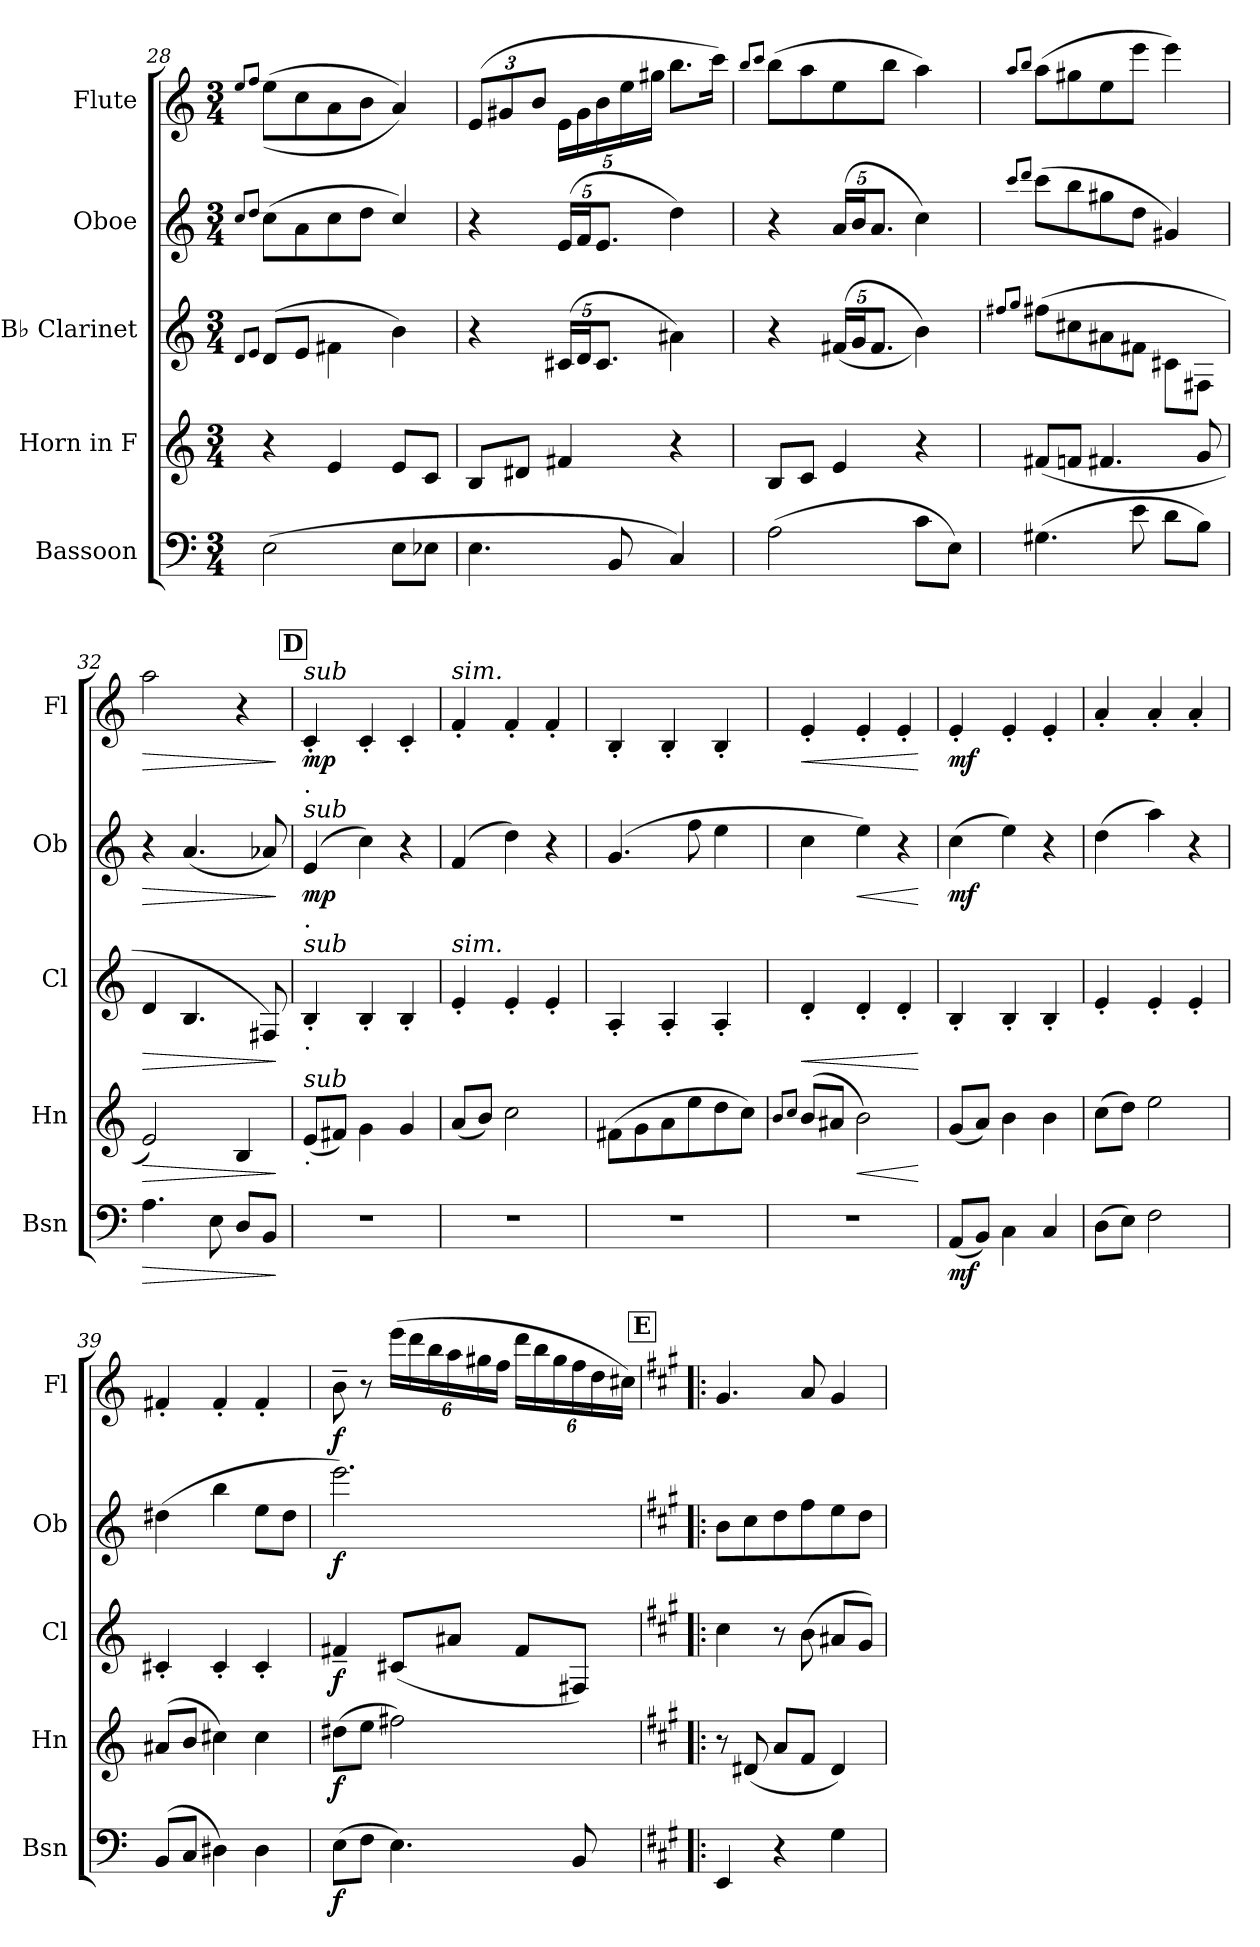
**kern	**dynam	**kern	**dynam	**kern	**dynam	**kern	**dynam	**kern	**dynam
*part5	*part5	*part4	*part4	*part3	*part3	*part2	*part2	*part1	*part1
*staff5	*staff5	*staff4	*staff4	*staff3	*staff3	*staff2	*staff2	*staff1	*staff1
*I"Bassoon	*	*I"Horn in F	*	*I"B♭ Clarinet	*	*I"Oboe	*	*I"Flute	*
*I'Bsn	*	*I'Hn	*	*I'Cl	*	*I'Ob	*	*I'Fl	*
!!LO:LB:g=z
*clefF4	*	*clefG2	*	*clefG2	*	*clefG2	*	*clefG2	*
*	*	*ITrd4c7	*	*ITrd1c2	*	*	*	*	*
*k[]	*	*k[b-]	*	*k[b-e-]	*	*k[]	*	*k[]	*
*M3/4	*	*M3/4	*	*M3/4	*	*M3/4	*	*M3/4	*
=28	=28	=28	=28	=28	=28	=28	=28	=28	=28
.	.	.	.	8qc/L	.	8qcc/L	.	8qee/L	.
.	.	.	.	8qd/J	.	8qdd/J	.	8qff/J	.
(2E\	.	4r	.	(8c/L	.	(8cc\L	.	((8ee\L	.
.	.	.	.	8d/J	.	8a\	.	8cc\	.
.	.	4A/	.	4en\	.	8cc\	.	8a\	.
.	.	.	.	.	.	8dd\J	.	8b\J	.
8E\L	.	8A/L	.	4a\)	.	4cc/)	.	4a/))	.
8E-X\J	.	8F/J	.	.	.	.	.	.	.
=29	=29	=29	=29	=29	=29	=29	=29	=29	=29
*	*	*	*	*	*	*	*	*Xbrackettup	*
4.E\	.	8E/L	.	4r	.	4r	.	(12e/L	.
.	.	.	.	.	.	.	.	12g#X/	.
.	.	8G#X/J	.	.	.	.	.	.	.
.	.	.	.	.	.	.	.	12b/J	.
*	*	*	*	*Xbrackettup	*	*Xbrackettup	*	*	*
.	.	4Bn/	.	(20Bn/LL	.	(20e/LL	.	20e\LL	.
.	.	.	.	20c/J	.	20f/J	.	20g#\	.
.	.	.	.	10.B/J	.	10.e/J	.	20b\	.
8BB/	.	.	.	.	.	.	.	.	.
.	.	.	.	.	.	.	.	20ee\	.
.	.	.	.	.	.	.	.	20gg#X\JJ	.
4C/)	.	4r	.	4g#X\)	.	4dd\)	.	8.bb\L	.
.	.	.	.	.	.	.	.	16ccc\Jk)	.
=30	=30	=30	=30	=30	=30	=30	=30	=30	=30
.	.	.	.	.	.	.	.	8qbb/L	.
.	.	.	.	.	.	.	.	8qccc/J	.
(2A\	.	8E/L	.	4r	.	4r	.	(8bb\L	.
.	.	8F/J	.	.	.	.	.	8aa\	.
.	.	4A/	.	((20en/LL	.	(20a/LL	.	8ee\	.
.	.	.	.	20f/J	.	20b/J	.	.	.
.	.	.	.	10.e/J	.	10.a/J	.	.	.
.	.	.	.	.	.	.	.	8bb\J	.
8c\L	.	4r	.	4a\))	.	4cc\)	.	4aa\)	.
8E\J)	.	.	.	.	.	.	.	.	.
=31	=31	=31	=31	=31	=31	=31	=31	=31	=31
.	.	.	.	8qeen/L	.	8qccc/L	.	8qaa/L	.
.	.	.	.	8qff/J	.	8qddd/J	.	8qbb/J	.
(4.G#X\	.	(>8Bn/L	.	(8ee\L	.	(8ccc\L	.	(8aa\L	.
.	.	8B-X/J	.	8bn\	.	8bb\	.	8gg#X\	.
.	.	4.Bn/	.	8g#X\	.	8gg#X\	.	8ee\	.
8e\	.	.	.	8en\J	.	8dd\J	.	8eee\J	.
8d\L	.	.	.	8Bn\L	.	4g#X/)	.	4eee\)	.
8B\J)	.	8c/	.	8En\J	.	.	.	.	.
!!LO:PB:g=z
=32	=32	=32	=32	=32	=32	=32	=32	=32	=32
!	!LO:HP:b	!	!LO:HP:b	!	!LO:HP:b	!	!LO:HP:b	!	!LO:HP:b
4.A\	>	2A/)	>	4c/	>	4r	>	2aa\	>
.	.	.	.	4.A/	.	(4.a/	.	.	.
8E\	.	.	.	.	.	.	.	.	.
8D/L	.	4E/	.	.	.	.	.	4r	.
8BB/J	.	.	.	8En/)	.	8a-X/)	.	.	.
.	]	.	]	.	]	.	]	.	]
!!LO:REH:place=s1:a:B:fs=14:t=D
=33	=33	=33	=33	=33	=33	=33	=33	=33	=33
!	!	!	!	!	!	!	!	!LO:TX:a:i:t=sub	!
!	!	!	!	!	!	!	!	!LO:TX:b:t=.	!
!	!	!	!	!	!	!LO:TX:a:i:t=sub	!	!	!
!	!	!	!	!	!	!LO:TX:b:t=.	!	!	!
!	!	!	!	!LO:TX:a:i:t=sub	!	!	!	!	!
!	!	!	!	!LO:TX:b:t=.	!	!	!	!	!
!	!	!LO:TX:a:i:t=sub	!	!	!	!	!	!	!
!	!	!LO:TX:b:t=.	!	!	!	!	!	!	!
!	!	!	!LO:DY:b	!	!	!	!	!	!
!	!	!	!LO:DY:n=1:a	!	!	!	!LO:DY:b	!	!LO:DY:b
2.r	.	(>8A/L	mp mp	4A'/	.	(4e/	mp	4c'/	mp
.	.	8Bn/J)	.	.	.	.	.	.	.
.	.	4c\	.	4A'/	.	4cc\)	.	4c'/	.
.	.	4c/	.	4A'/	.	4r	.	4c'/	.
=34	=34	=34	=34	=34	=34	=34	=34	=34	=34
!	!	!	!	!	!	!	!	!LO:TX:a:i:t=sim.	!
!	!	!	!	!LO:TX:a:i:t=sim.	!	!	!	!	!
2.r	.	(8d/L	.	4d'/	.	(4f/	.	4f'/	.
.	.	8e/J)	.	.	.	.	.	.	.
.	.	2f\	.	4d'/	.	4dd\)	.	4f'/	.
.	.	.	.	4d'/	.	4r	.	4f'/	.
=35	=35	=35	=35	=35	=35	=35	=35	=35	=35
2.r	.	(8Bn\L	.	4G'/	.	(4.g/	.	4B'/	.
.	.	8c\	.	.	.	.	.	.	.
.	.	8d\	.	4G'/	.	.	.	4B'/	.
.	.	8a\	.	.	.	8ff\	.	.	.
.	.	8g\	.	4G'/	.	4ee\	.	4B'/	.
.	.	8f\J)	.	.	.	.	.	.	.
=36	=36	=36	=36	=36	=36	=36	=36	=36	=36
.	.	8qe/L	.	.	.	.	.	.	.
.	.	8qf/J	.	.	.	.	.	.	.
!	!	!	!	!	!LO:HP:b	!	!	!	!LO:HP:b
2.r	.	(8e/L	.	4c'/	<	4cc\	.	4e'/	<
.	.	8d#X/J	.	.	.	.	.	.	.
!	!	!	!LO:HP:b	!	!	!	!LO:HP:b	!	!
.	.	2e\)	<	4c'/	.	4ee\)	<	4e'/	.
.	.	.	.	4c'/	.	4r	.	4e'/	.
.	.	.	[	.	[	.	[	.	[
=37	=37	=37	=37	=37	=37	=37	=37	=37	=37
!	!LO:DY:b	!	!LO:DY:b	!	!	!	!	!	!
!	!	!	!LO:DY:n=1:a	!	!	!	!LO:DY:b	!	!LO:DY:b
(>8AA/L	mf	(>8c/L	mf mf	4A'/	.	(4cc\	mf	4e'/	mf
8BB/J)	.	8d/J)	.	.	.	.	.	.	.
4C\	.	4e\	.	4A'/	.	4ee\)	.	4e'/	.
4C/	.	4e\	.	4A'/	.	4r	.	4e'/	.
=38	=38	=38	=38	=38	=38	=38	=38	=38	=38
(8D\L	.	(8f\L	.	4d'/	.	(4dd\	.	4a'/	.
8E\J)	.	8g\J)	.	.	.	.	.	.	.
2F\	.	2a\	.	4d'/	.	4aa\)	.	4a'/	.
.	.	.	.	4d'/	.	4r	.	4a'/	.
!!LO:LB:g=z
=39	=39	=39	=39	=39	=39	=39	=39	=39	=39
(8BB/L	.	(8d#X/L	.	4Bn'/	.	(4dd#X\	.	4f#X'/	.
8C/J	.	8e/J	.	.	.	.	.	.	.
4D#X\)	.	4f#X\)	.	4B'/	.	4bb\	.	4f#'/	.
4D#\	.	4f#\	.	4B'/	.	8ee\L	.	4f#'/	.
.	.	.	.	.	.	8dd#\J	.	.	.
=40	=40	=40	=40	=40	=40	=40	=40	=40	=40
!	!LO:DY:b	!	!LO:DY:b	!	!LO:DY:b	!	!LO:DY:b	!	!LO:DY:b
(8E\L	f	(8g#X\L	f	4en~/	f	2.eee\)	f	8b~\	f
8F\J	.	8a\J	.	.	.	.	.	8r	.
4.E\)	.	2bn\)	.	(8Bn/L	.	.	.	(24eee\LL	.
.	.	.	.	.	.	.	.	24ddd\	.
.	.	.	.	.	.	.	.	24bb\	.
.	.	.	.	8g#X/J	.	.	.	24aa\	.
.	.	.	.	.	.	.	.	24gg#X\	.
.	.	.	.	.	.	.	.	24ff\JJ	.
.	.	.	.	8e/L	.	.	.	24ddd\LL	.
.	.	.	.	.	.	.	.	24bb\	.
.	.	.	.	.	.	.	.	24gg#\	.
8BB/	.	.	.	8En/J)	.	.	.	24ff\	.
.	.	.	.	.	.	.	.	24dd\	.
.	.	.	.	.	.	.	.	24cc#X\JJ)	.
!!LO:REH:place=s1:a:B:fs=14:t=E
=41!|:	=41!|:	=41!|:	=41!|:	=41!|:	=41!|:	=41!|:	=41!|:	=41!|:	=41!|:
*k[f#c#g#]	*	*k[f#c#]	*	*k[f#]	*	*k[f#c#g#]	*	*k[f#c#g#]	*
4EE/	.	8r	.	4b\	.	8b\L	.	4.g#/	.
.	.	(8G#X/	.	.	.	8cc#\	.	.	.
4r	.	8d/L	.	8r	.	8dd\	.	.	.
.	.	8B/J	.	(8a\	.	8ff#\	.	8a/	.
4G#\	.	4G#/)	.	8g#X/L	.	8ee\	.	4g#/	.
.	.	.	.	8f#/J)	.	8dd\J	.	.	.
=	=	=	=	=	=	=	=	=	=
*-	*-	*-	*-	*-	*-	*-	*-	*-	*-
